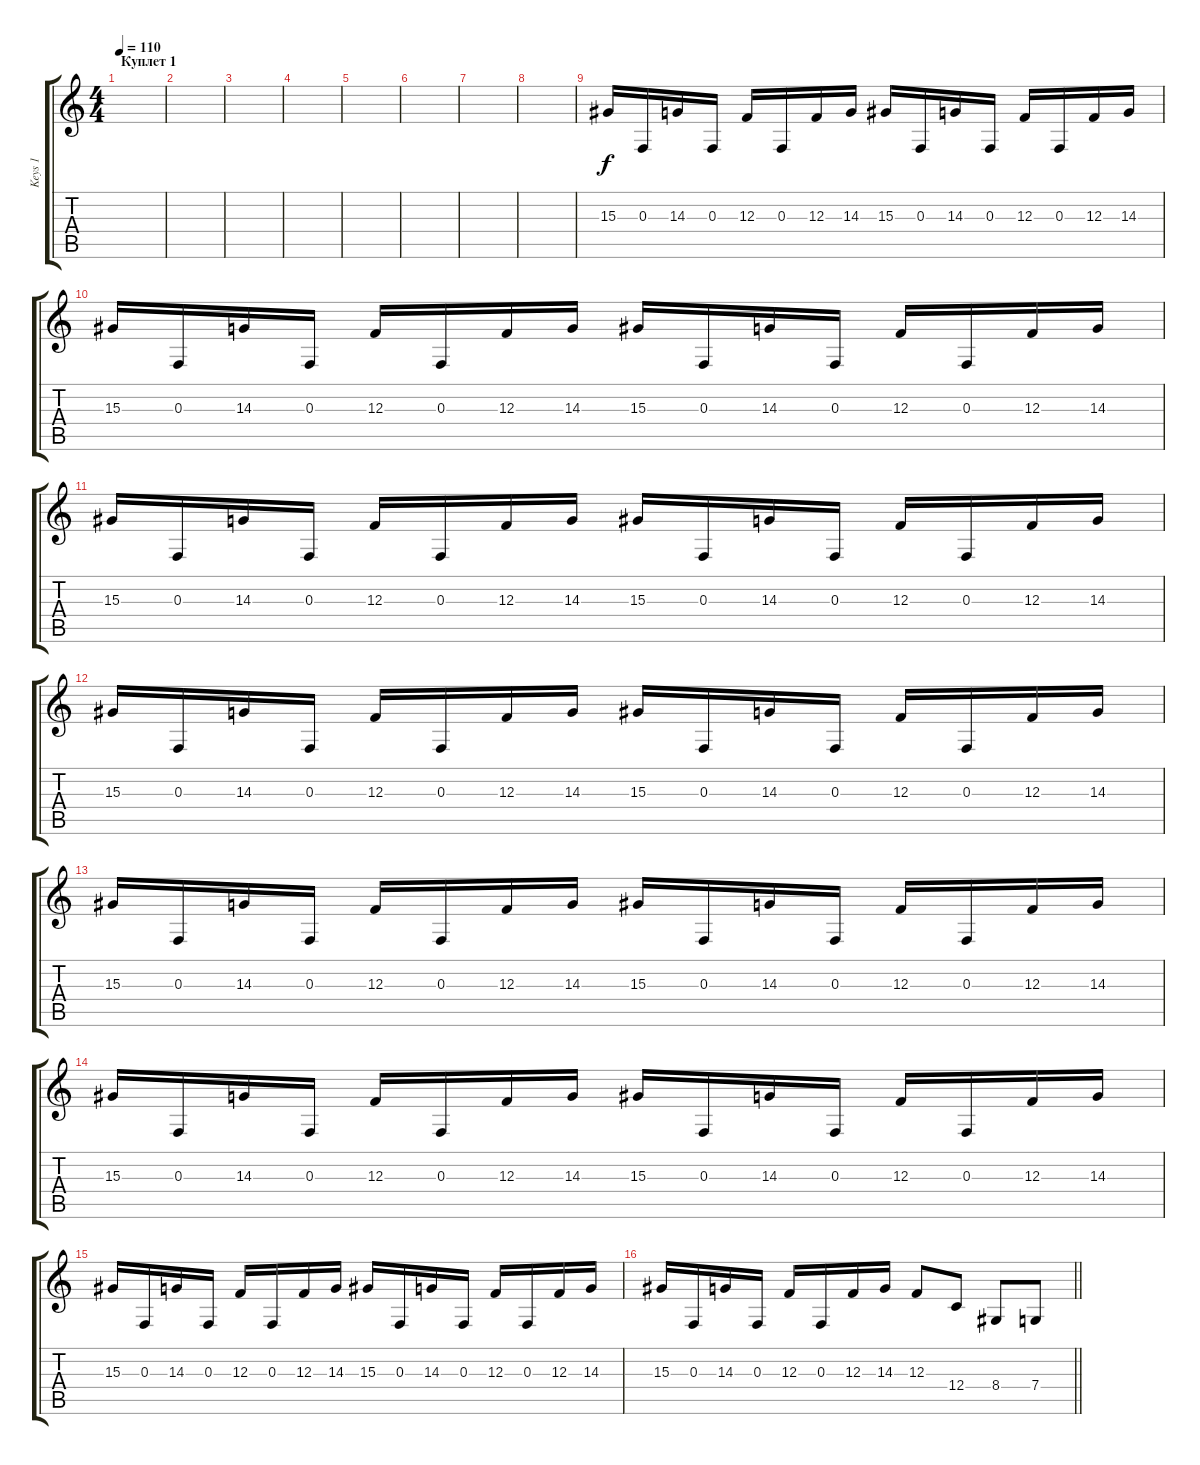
\track ("Keys 1" "Keys 1") {instrument fx1rain}
\staff {score tabs}
\tuning (D4 A3 F3 C3 G2 D2) {hide}
\ts (4 4)
\section ("" "Куплет 1")
\tempo 110
\clef g2
\ks c
|
|
|
|
|
|
|
|
15.3.16{dy f} 0.3.16 14.3.16 0.3.16 12.3.16 0.3.16 12.3.16 14.3.16 15.3.16 0.3.16 14.3.16 0.3.16 12.3.16 0.3.16 12.3.16 14.3.16 |
15.3.16 0.3.16 14.3.16 0.3.16 12.3.16 0.3.16 12.3.16 14.3.16 15.3.16 0.3.16 14.3.16 0.3.16 12.3.16 0.3.16 12.3.16 14.3.16 |
15.3.16 0.3.16 14.3.16 0.3.16 12.3.16 0.3.16 12.3.16 14.3.16 15.3.16 0.3.16 14.3.16 0.3.16 12.3.16 0.3.16 12.3.16 14.3.16 |
15.3.16 0.3.16 14.3.16 0.3.16 12.3.16 0.3.16 12.3.16 14.3.16 15.3.16 0.3.16 14.3.16 0.3.16 12.3.16 0.3.16 12.3.16 14.3.16 |
15.3.16 0.3.16 14.3.16 0.3.16 12.3.16 0.3.16 12.3.16 14.3.16 15.3.16 0.3.16 14.3.16 0.3.16 12.3.16 0.3.16 12.3.16 14.3.16 |
15.3.16 0.3.16 14.3.16 0.3.16 12.3.16 0.3.16 12.3.16 14.3.16 15.3.16 0.3.16 14.3.16 0.3.16 12.3.16 0.3.16 12.3.16 14.3.16 |
15.3.16 0.3.16 14.3.16 0.3.16 12.3.16 0.3.16 12.3.16 14.3.16 15.3.16 0.3.16 14.3.16 0.3.16 12.3.16 0.3.16 12.3.16 14.3.16 |
\barLineRight lightlight
15.3.16 0.3.16 14.3.16 0.3.16 12.3.16 0.3.16 12.3.16 14.3.16 12.3.8 12.4.8 8.4.8 7.4.8
